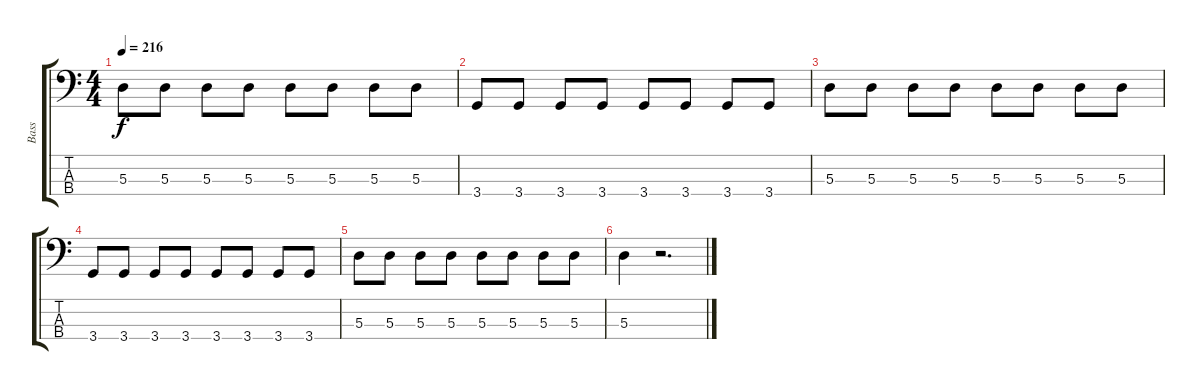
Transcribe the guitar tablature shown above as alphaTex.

\track ("Bass" "Bass") {instrument electricbassfinger}
\staff {score tabs}
\tuning (G2 D2 A1 E1) {hide}
\ts (4 4)
\tempo 216
\clef f4
\ks c
5.3.8{dy f} 5.3.8 5.3.8 5.3.8 5.3.8 5.3.8 5.3.8 5.3.8 |
3.4.8 3.4.8 3.4.8 3.4.8 3.4.8 3.4.8 3.4.8 3.4.8 |
5.3.8 5.3.8 5.3.8 5.3.8 5.3.8 5.3.8 5.3.8 5.3.8 |
3.4.8 3.4.8 3.4.8 3.4.8 3.4.8 3.4.8 3.4.8 3.4.8 |
5.3.8 5.3.8 5.3.8 5.3.8 5.3.8 5.3.8 5.3.8 5.3.8 |
5.3.4 r.2{d}
